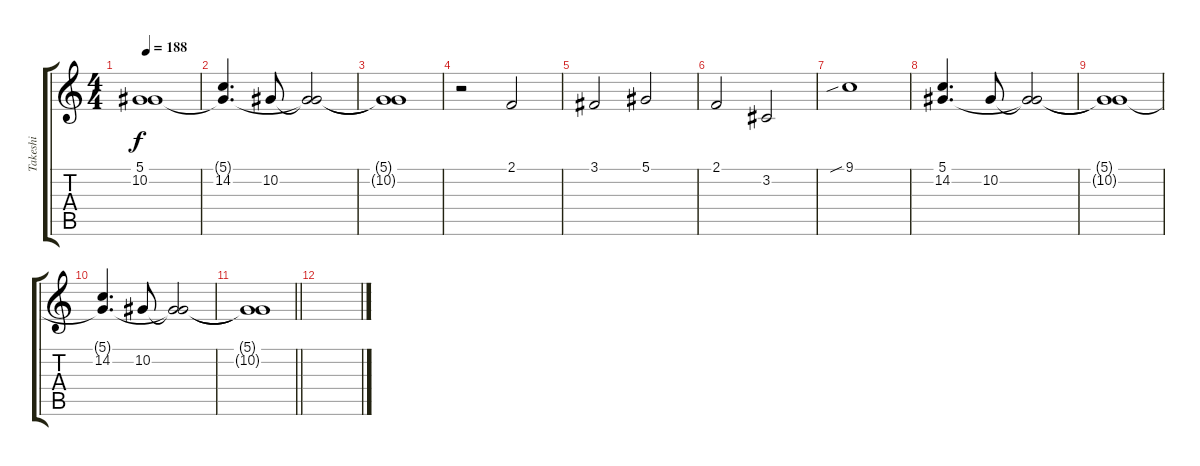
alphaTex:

\track ("Takeshi" "Takeshi") {instrument voiceoohs}
\staff {score tabs}
\tuning (Eb4 Bb3 Gb3 Db3 Ab2 Eb2) {hide}
\ts (4 4)
\tempo 188
\clef g2
\ks c
(5.1{t} 10.2{t}).1{dy f} |
(5.1{t} 14.2).4{d} 10.2.8 (5.1{t} 10.2{t}).2 |
(5.1{t} 10.2{t}).1 |
r.2 2.1.2 |
3.1.2 5.1.2 |
2.1.2 3.2.2 |
9.1{sib}.1 |
(5.1 14.2).4{d} 10.2.8 (5.1{t} 10.2{t}).2 |
(5.1{t} 10.2{t}).1 |
(5.1{t} 14.2).4{d} 10.2.8 (5.1{t} 10.2{t}).2 |
\barLineRight lightlight
(5.1{t} 10.2{t}).1 |
\section ("" "")
